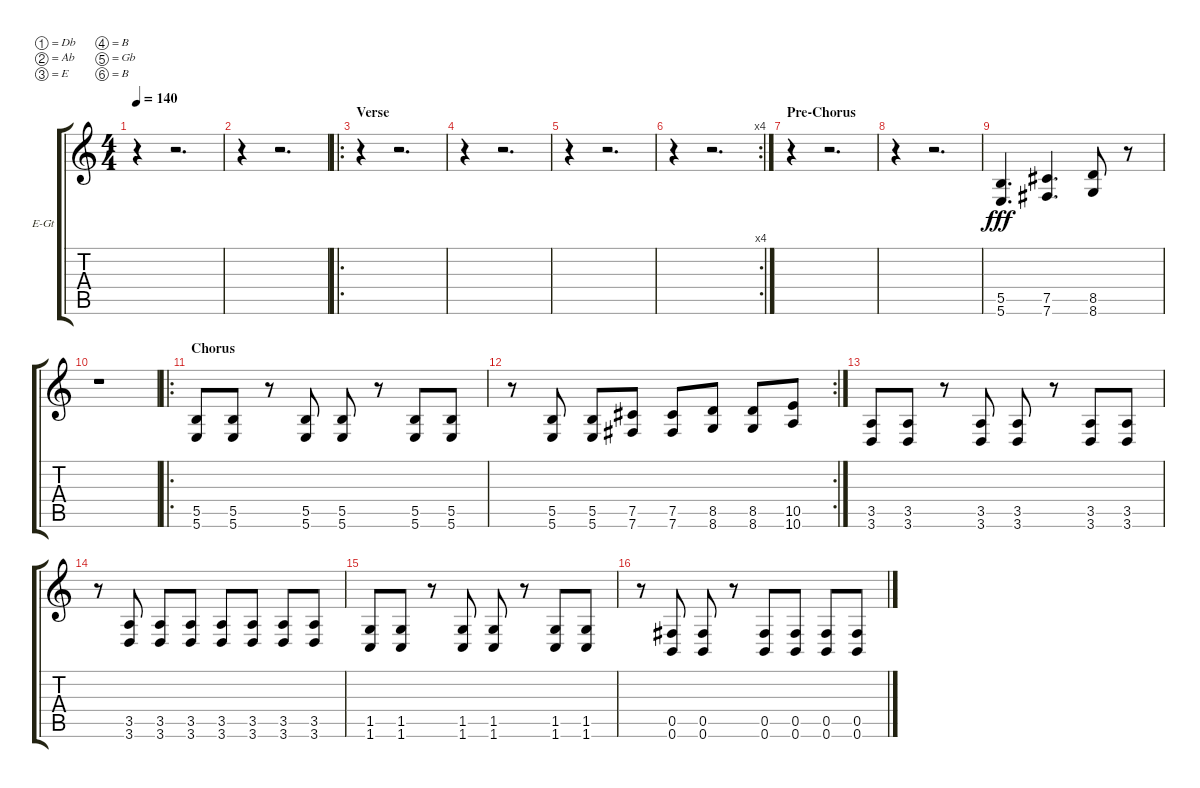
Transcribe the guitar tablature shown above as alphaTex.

\bracketExtendMode groupsimilarinstruments
\firstSystemTrackNameOrientation horizontal
\otherSystemsTrackNameOrientation horizontal
\track ("Dist GTR 2" "E-Gt") {instrument distortionguitar}
\staff {score tabs}
\tuning (Db4 Ab3 E3 B2 Gb2 B1)
\ts (4 4)
\tempo 140
\clef g2
\ks c
r.4{dy f} r.2{d} |
r.4 r.2{d} |
\ro
\section ("" "Verse")
r.4 r.2{d} |
r.4 r.2{d} |
r.4 r.2{d} |
\rc 4
r.4 r.2{d} |
\section ("" "Pre-Chorus")
r.4 r.2{d} |
r.4 r.2{d} |
(5.5 5.6).4{d dy fff} (7.5 7.6).4{d} (8.5 8.6).8 r.8 |
r.1 |
\ro
\section ("" "Chorus")
(5.5 5.6).8 (5.5 5.6).8 r.8 (5.5 5.6).8 (5.5 5.6).8 r.8 (5.5 5.6).8 (5.5 5.6).8 |
\rc 2
r.8 (5.5 5.6).8 (5.5 5.6).8 (7.5 7.6).8 (7.5 7.6).8 (8.5 8.6).8 (8.5 8.6).8 (10.5 10.6).8 |
(3.5 3.6).8 (3.5 3.6).8 r.8 (3.5 3.6).8 (3.5 3.6).8 r.8 (3.5 3.6).8 (3.5 3.6).8 |
r.8 (3.5 3.6).8 (3.5 3.6).8 (3.5 3.6).8 (3.5 3.6).8 (3.5 3.6).8 (3.5 3.6).8 (3.5 3.6).8 |
(1.5 1.6).8 (1.5 1.6).8 r.8 (1.5 1.6).8 (1.5 1.6).8 r.8 (1.5 1.6).8 (1.5 1.6).8 |
r.8 (0.5 0.6).8 (0.5 0.6).8 r.8 (0.5 0.6).8 (0.5 0.6).8 (0.5 0.6).8 (0.5 0.6).8
